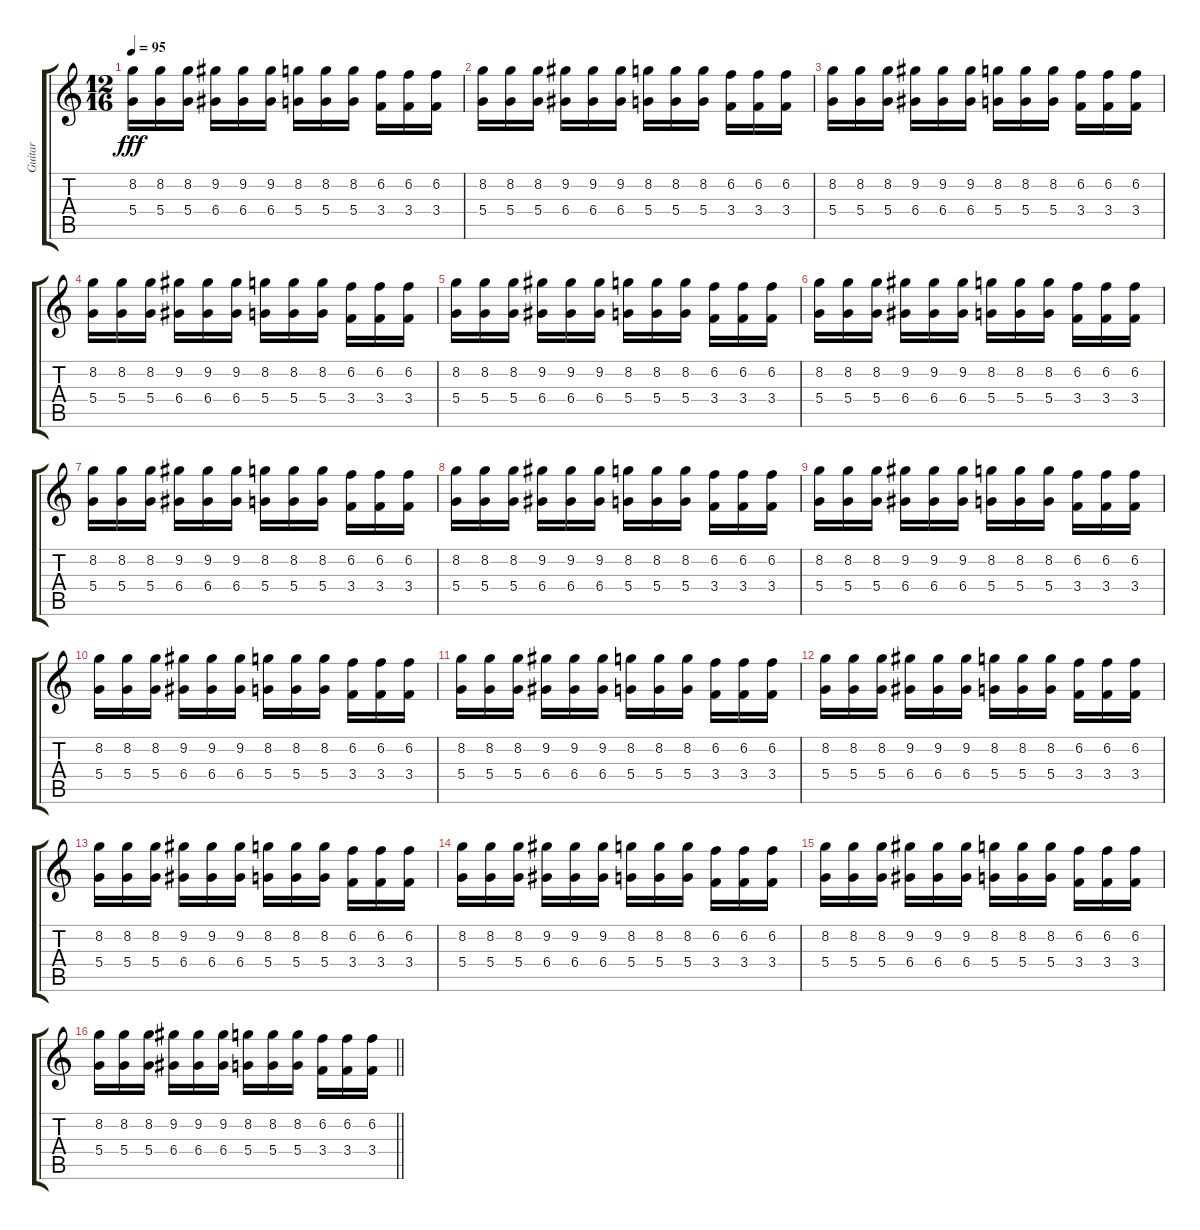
\track ("Guitar" "Guitar") {instrument electricguitarclean}
\staff {score tabs}
\tuning (E4 B3 G3 D3 A2 E2) {hide}
\ts (12 16)
\tempo 95
\clef g2
\ks c
(8.2 5.4).16{dy fff} (8.2 5.4).16 (8.2 5.4).16 (9.2 6.4).16 (9.2 6.4).16 (9.2 6.4).16 (8.2 5.4).16 (8.2 5.4).16 (8.2 5.4).16 (6.2 3.4).16 (6.2 3.4).16 (6.2 3.4).16 |
(8.2 5.4).16 (8.2 5.4).16 (8.2 5.4).16 (9.2 6.4).16 (9.2 6.4).16 (9.2 6.4).16 (8.2 5.4).16 (8.2 5.4).16 (8.2 5.4).16 (6.2 3.4).16 (6.2 3.4).16 (6.2 3.4).16 |
(8.2 5.4).16 (8.2 5.4).16 (8.2 5.4).16 (9.2 6.4).16 (9.2 6.4).16 (9.2 6.4).16 (8.2 5.4).16 (8.2 5.4).16 (8.2 5.4).16 (6.2 3.4).16 (6.2 3.4).16 (6.2 3.4).16 |
(8.2 5.4).16 (8.2 5.4).16 (8.2 5.4).16 (9.2 6.4).16 (9.2 6.4).16 (9.2 6.4).16 (8.2 5.4).16 (8.2 5.4).16 (8.2 5.4).16 (6.2 3.4).16 (6.2 3.4).16 (6.2 3.4).16 |
(8.2 5.4).16 (8.2 5.4).16 (8.2 5.4).16 (9.2 6.4).16 (9.2 6.4).16 (9.2 6.4).16 (8.2 5.4).16 (8.2 5.4).16 (8.2 5.4).16 (6.2 3.4).16 (6.2 3.4).16 (6.2 3.4).16 |
(8.2 5.4).16 (8.2 5.4).16 (8.2 5.4).16 (9.2 6.4).16 (9.2 6.4).16 (9.2 6.4).16 (8.2 5.4).16 (8.2 5.4).16 (8.2 5.4).16 (6.2 3.4).16 (6.2 3.4).16 (6.2 3.4).16 |
(8.2 5.4).16 (8.2 5.4).16 (8.2 5.4).16 (9.2 6.4).16 (9.2 6.4).16 (9.2 6.4).16 (8.2 5.4).16 (8.2 5.4).16 (8.2 5.4).16 (6.2 3.4).16 (6.2 3.4).16 (6.2 3.4).16 |
(8.2 5.4).16 (8.2 5.4).16 (8.2 5.4).16 (9.2 6.4).16 (9.2 6.4).16 (9.2 6.4).16 (8.2 5.4).16 (8.2 5.4).16 (8.2 5.4).16 (6.2 3.4).16 (6.2 3.4).16 (6.2 3.4).16 |
(8.2 5.4).16 (8.2 5.4).16 (8.2 5.4).16 (9.2 6.4).16 (9.2 6.4).16 (9.2 6.4).16 (8.2 5.4).16 (8.2 5.4).16 (8.2 5.4).16 (6.2 3.4).16 (6.2 3.4).16 (6.2 3.4).16 |
(8.2 5.4).16 (8.2 5.4).16 (8.2 5.4).16 (9.2 6.4).16 (9.2 6.4).16 (9.2 6.4).16 (8.2 5.4).16 (8.2 5.4).16 (8.2 5.4).16 (6.2 3.4).16 (6.2 3.4).16 (6.2 3.4).16 |
(8.2 5.4).16 (8.2 5.4).16 (8.2 5.4).16 (9.2 6.4).16 (9.2 6.4).16 (9.2 6.4).16 (8.2 5.4).16 (8.2 5.4).16 (8.2 5.4).16 (6.2 3.4).16 (6.2 3.4).16 (6.2 3.4).16 |
(8.2 5.4).16 (8.2 5.4).16 (8.2 5.4).16 (9.2 6.4).16 (9.2 6.4).16 (9.2 6.4).16 (8.2 5.4).16 (8.2 5.4).16 (8.2 5.4).16 (6.2 3.4).16 (6.2 3.4).16 (6.2 3.4).16 |
(8.2 5.4).16 (8.2 5.4).16 (8.2 5.4).16 (9.2 6.4).16 (9.2 6.4).16 (9.2 6.4).16 (8.2 5.4).16 (8.2 5.4).16 (8.2 5.4).16 (6.2 3.4).16 (6.2 3.4).16 (6.2 3.4).16 |
(8.2 5.4).16 (8.2 5.4).16 (8.2 5.4).16 (9.2 6.4).16 (9.2 6.4).16 (9.2 6.4).16 (8.2 5.4).16 (8.2 5.4).16 (8.2 5.4).16 (6.2 3.4).16 (6.2 3.4).16 (6.2 3.4).16 |
(8.2 5.4).16 (8.2 5.4).16 (8.2 5.4).16 (9.2 6.4).16 (9.2 6.4).16 (9.2 6.4).16 (8.2 5.4).16 (8.2 5.4).16 (8.2 5.4).16 (6.2 3.4).16 (6.2 3.4).16 (6.2 3.4).16 |
\barLineRight lightlight
(8.2 5.4).16 (8.2 5.4).16 (8.2 5.4).16 (9.2 6.4).16 (9.2 6.4).16 (9.2 6.4).16 (8.2 5.4).16 (8.2 5.4).16 (8.2 5.4).16 (6.2 3.4).16 (6.2 3.4).16 (6.2 3.4).16
